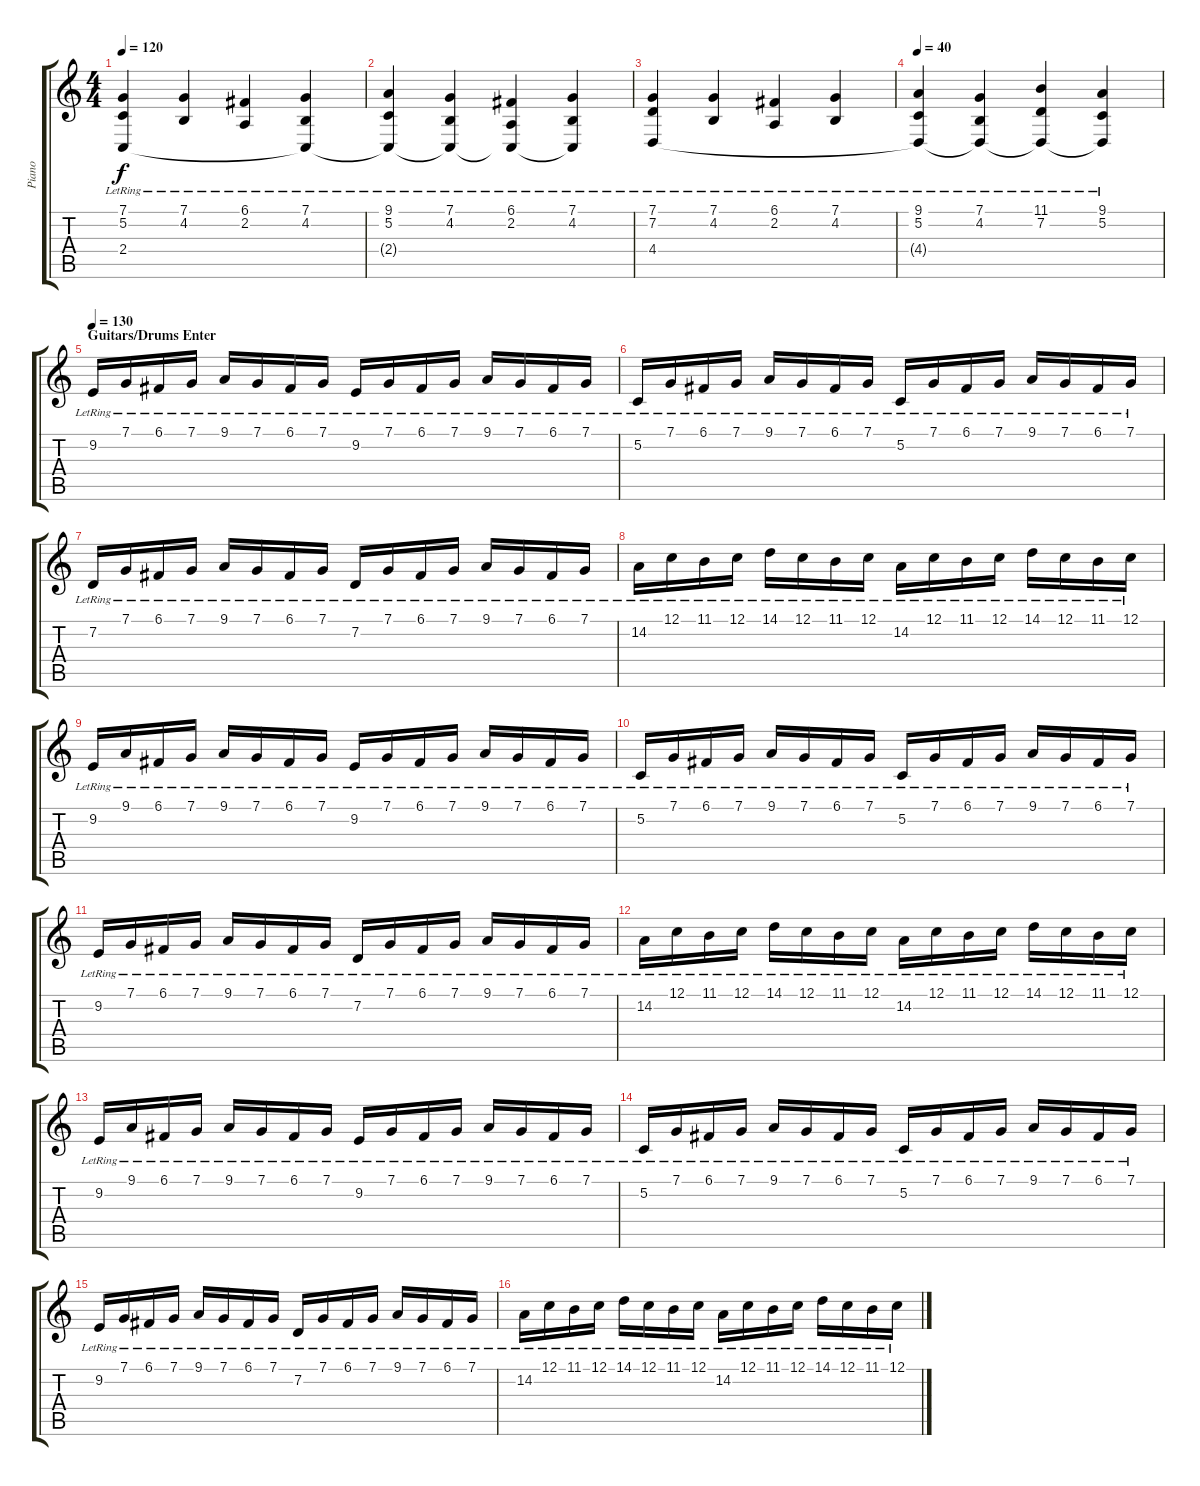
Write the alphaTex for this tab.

\track ("Piano" "Piano") {instrument brightacousticpiano}
\staff {score tabs}
\tuning (C4 G3 Eb3 Bb2 F2 C2) {hide}
\ts (4 4)
\tempo 120
\clef g2
\ks c
(7.1{lr} 5.2{lr} 2.4{lr}).4{dy f} (7.1{lr} 4.2{lr}).4 (6.1{lr} 2.2{lr}).4 (7.1{lr} 4.2{lr} 2.4{t}).4 |
(9.1{lr} 5.2{lr} 2.4{t}).4 (7.1{lr} 4.2{lr} 2.4{t}).4 (6.1{lr} 2.2{lr} 2.4{t}).4 (7.1{lr} 4.2{lr} 2.4{t}).4 |
(7.1{lr} 7.2{lr} 4.4{lr}).4 (7.1{lr} 4.2{lr}).4 (6.1{lr} 2.2{lr}).4 (7.1{lr} 4.2{lr}).4 |
\tempo 40
(9.1{lr} 5.2{lr} 4.4{t}).4 (7.1{lr} 4.2{lr} 4.4{t}).4 (11.1{lr} 7.2{lr} 4.4{t}).4 (9.1{lr} 5.2{lr} 4.4{t}).4 |
\section ("" "Guitars/Drums Enter")
\tempo 130
9.2{lr}.16 7.1{lr}.16 6.1{lr}.16 7.1{lr}.16 9.1{lr}.16 7.1{lr}.16 6.1{lr}.16 7.1{lr}.16 9.2{lr}.16 7.1{lr}.16 6.1{lr}.16 7.1{lr}.16 9.1{lr}.16 7.1{lr}.16 6.1{lr}.16 7.1{lr}.16 |
5.2{lr}.16 7.1{lr}.16 6.1{lr}.16 7.1{lr}.16 9.1{lr}.16 7.1{lr}.16 6.1{lr}.16 7.1{lr}.16 5.2{lr}.16 7.1{lr}.16 6.1{lr}.16 7.1{lr}.16 9.1{lr}.16 7.1{lr}.16 6.1{lr}.16 7.1{lr}.16 |
7.2{lr}.16 7.1{lr}.16 6.1{lr}.16 7.1{lr}.16 9.1{lr}.16 7.1{lr}.16 6.1{lr}.16 7.1{lr}.16 7.2{lr}.16 7.1{lr}.16 6.1{lr}.16 7.1{lr}.16 9.1{lr}.16 7.1{lr}.16 6.1{lr}.16 7.1{lr}.16 |
14.2{lr}.16 12.1{lr}.16 11.1{lr}.16 12.1{lr}.16 14.1{lr}.16 12.1{lr}.16 11.1{lr}.16 12.1{lr}.16 14.2{lr}.16 12.1{lr}.16 11.1{lr}.16 12.1{lr}.16 14.1{lr}.16 12.1{lr}.16 11.1{lr}.16 12.1{lr}.16 |
9.2{lr}.16 9.1{lr}.16 6.1{lr}.16 7.1{lr}.16 9.1{lr}.16 7.1{lr}.16 6.1{lr}.16 7.1{lr}.16 9.2{lr}.16 7.1{lr}.16 6.1{lr}.16 7.1{lr}.16 9.1{lr}.16 7.1{lr}.16 6.1{lr}.16 7.1{lr}.16 |
5.2{lr}.16 7.1{lr}.16 6.1{lr}.16 7.1{lr}.16 9.1{lr}.16 7.1{lr}.16 6.1{lr}.16 7.1{lr}.16 5.2{lr}.16 7.1{lr}.16 6.1{lr}.16 7.1{lr}.16 9.1{lr}.16 7.1{lr}.16 6.1{lr}.16 7.1{lr}.16 |
9.2{lr}.16 7.1{lr}.16 6.1{lr}.16 7.1{lr}.16 9.1{lr}.16 7.1{lr}.16 6.1{lr}.16 7.1{lr}.16 7.2{lr}.16 7.1{lr}.16 6.1{lr}.16 7.1{lr}.16 9.1{lr}.16 7.1{lr}.16 6.1{lr}.16 7.1{lr}.16 |
14.2{lr}.16 12.1{lr}.16 11.1{lr}.16 12.1{lr}.16 14.1{lr}.16 12.1{lr}.16 11.1{lr}.16 12.1{lr}.16 14.2{lr}.16 12.1{lr}.16 11.1{lr}.16 12.1{lr}.16 14.1{lr}.16 12.1{lr}.16 11.1{lr}.16 12.1{lr}.16 |
9.2{lr}.16 9.1{lr}.16 6.1{lr}.16 7.1{lr}.16 9.1{lr}.16 7.1{lr}.16 6.1{lr}.16 7.1{lr}.16 9.2{lr}.16 7.1{lr}.16 6.1{lr}.16 7.1{lr}.16 9.1{lr}.16 7.1{lr}.16 6.1{lr}.16 7.1{lr}.16 |
5.2{lr}.16 7.1{lr}.16 6.1{lr}.16 7.1{lr}.16 9.1{lr}.16 7.1{lr}.16 6.1{lr}.16 7.1{lr}.16 5.2{lr}.16 7.1{lr}.16 6.1{lr}.16 7.1{lr}.16 9.1{lr}.16 7.1{lr}.16 6.1{lr}.16 7.1{lr}.16 |
9.2{lr}.16 7.1{lr}.16 6.1{lr}.16 7.1{lr}.16 9.1{lr}.16 7.1{lr}.16 6.1{lr}.16 7.1{lr}.16 7.2{lr}.16 7.1{lr}.16 6.1{lr}.16 7.1{lr}.16 9.1{lr}.16 7.1{lr}.16 6.1{lr}.16 7.1{lr}.16 |
14.2{lr}.16 12.1{lr}.16 11.1{lr}.16 12.1{lr}.16 14.1{lr}.16 12.1{lr}.16 11.1{lr}.16 12.1{lr}.16 14.2{lr}.16 12.1{lr}.16 11.1{lr}.16 12.1{lr}.16 14.1{lr}.16 12.1{lr}.16 11.1{lr}.16 12.1{lr}.16
